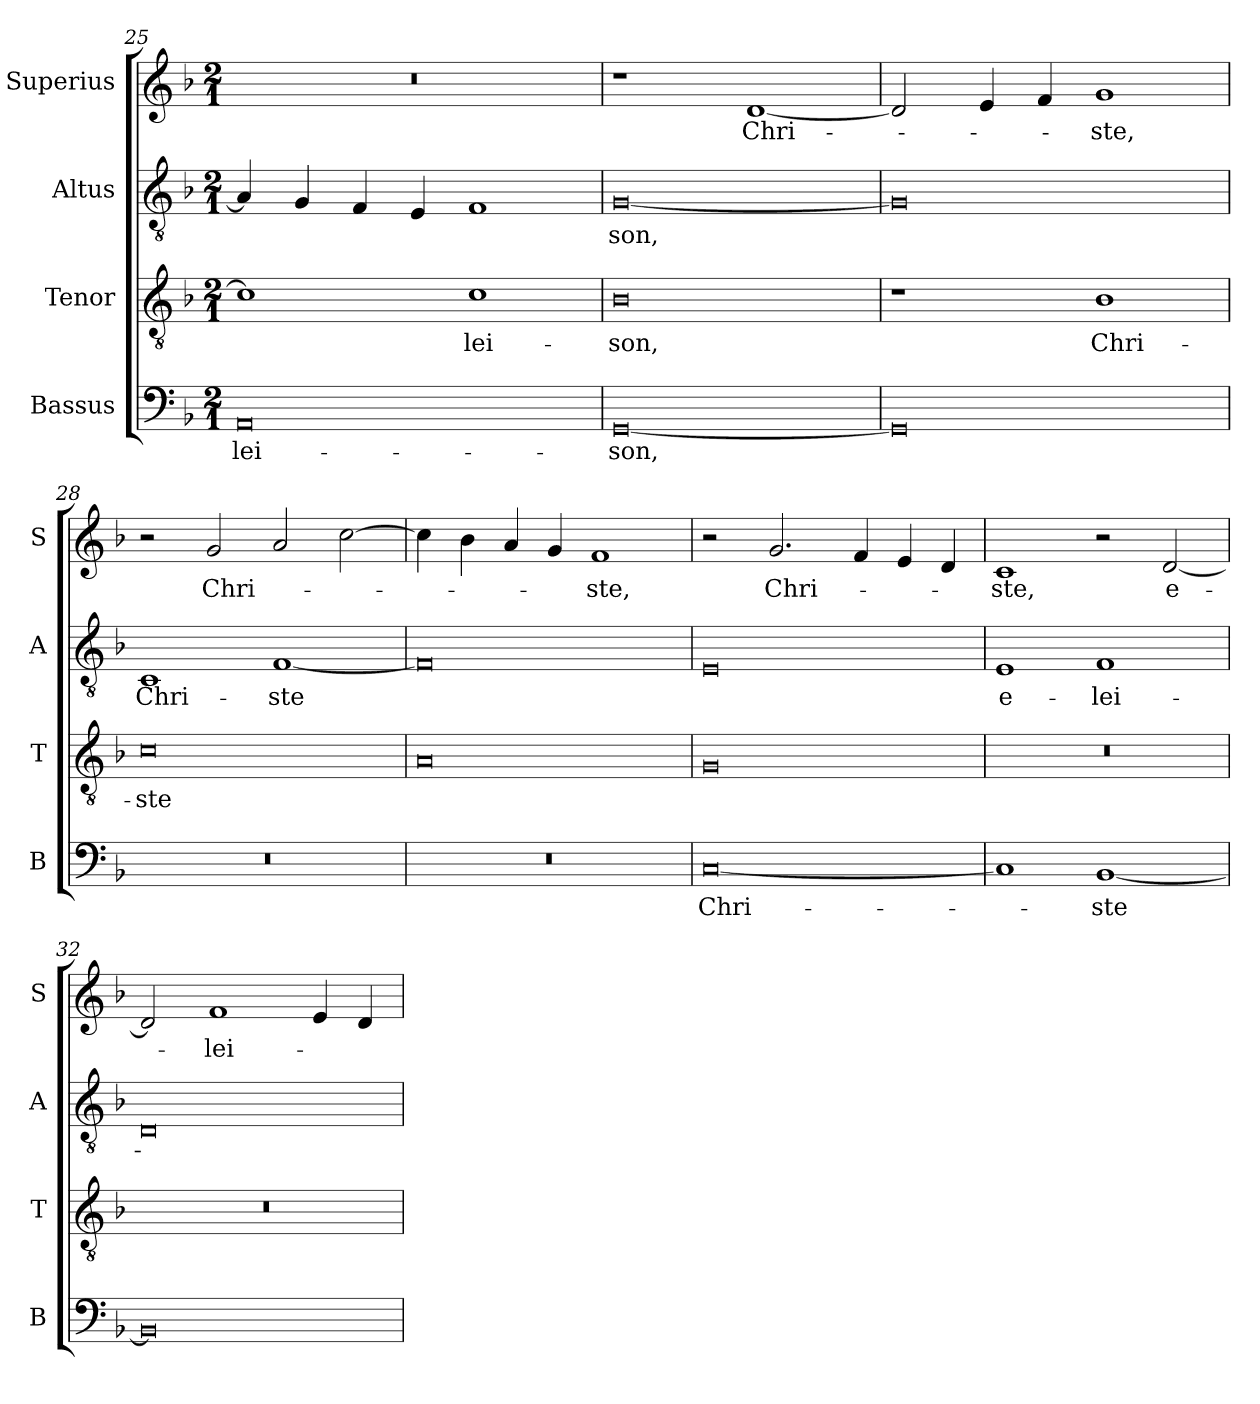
**kern	**text	**kern	**text	**kern	**text	**kern	**text
*part4	*part4	*part3	*part3	*part2	*part2	*part1	*part1
*staff4	*staff4	*staff3	*staff3	*staff2	*staff2	*staff1	*staff1
*I"Bassus	*	*I"Tenor	*	*I"Altus	*	*I"Superius	*
*I'B	*	*I'T	*	*I'A	*	*I'S	*
*clefF4	*	*clefGv2	*	*clefGv2	*	*clefG2	*
*k[b-]	*	*k[b-]	*	*k[b-]	*	*k[b-]	*
*M2/1	*	*M2/1	*	*M2/1	*	*M2/1	*
=25	=25	=25	=25	=25	=25	=25	=25
0AA	-lei-	1c]	.	4A/]	.	0r	.
.	.	.	.	4G/	.	.	.
.	.	.	.	4F/	.	.	.
.	.	.	.	4E/	.	.	.
.	.	1c	-lei-	1F/	.	.	.
=26	=26	=26	=26	=26	=26	=26	=26
[0GG	-son,	0B-	-son,	[0G	-son,	1r	.
.	.	.	.	.	.	[1d	Chri-
=27	=27	=27	=27	=27	=27	=27	=27
0GG]	.	1r	.	0G]	.	2d/]	.
.	.	.	.	.	.	4e/	.
.	.	.	.	.	.	4f/	.
.	.	1B-	Chri-	.	.	1g	-ste,
=28	=28	=28	=28	=28	=28	=28	=28
0r	.	0c	-ste	1C	Chri-	2r	.
.	.	.	.	.	.	2g/	Chri-
.	.	.	.	[1F	-ste	2a/	.
.	.	.	.	.	.	[2cc\	.
=29	=29	=29	=29	=29	=29	=29	=29
0r	.	0A	.	0F]	.	4cc\]	.
.	.	.	.	.	.	4b-\	.
.	.	.	.	.	.	4a/	.
.	.	.	.	.	.	4g/	.
.	.	.	.	.	.	1f	-ste,
=30	=30	=30	=30	=30	=30	=30	=30
[0C	Chri-	0G	.	0E	.	2r	.
.	.	.	.	.	.	2.g/	Chri-
.	.	.	.	.	.	4f/	.
.	.	.	.	.	.	4e/	.
.	.	.	.	.	.	4d/	.
=31	=31	=31	=31	=31	=31	=31	=31
1C]	.	0r	.	1E	e-	1c	-ste,
[1BB-	-ste	.	.	1F	-lei-	2r	.
.	.	.	.	.	.	[2d/	e-
=32	=32	=32	=32	=32	=32	=32	=32
0BB-]	.	0r	.	0D	.	2d/]	.
.	.	.	.	.	.	1f	-lei-
.	.	.	.	.	.	4e/	.
.	.	.	.	.	.	4d/	.
=	=	=	=	=	=	=	=
*-	*-	*-	*-	*-	*-	*-	*-
